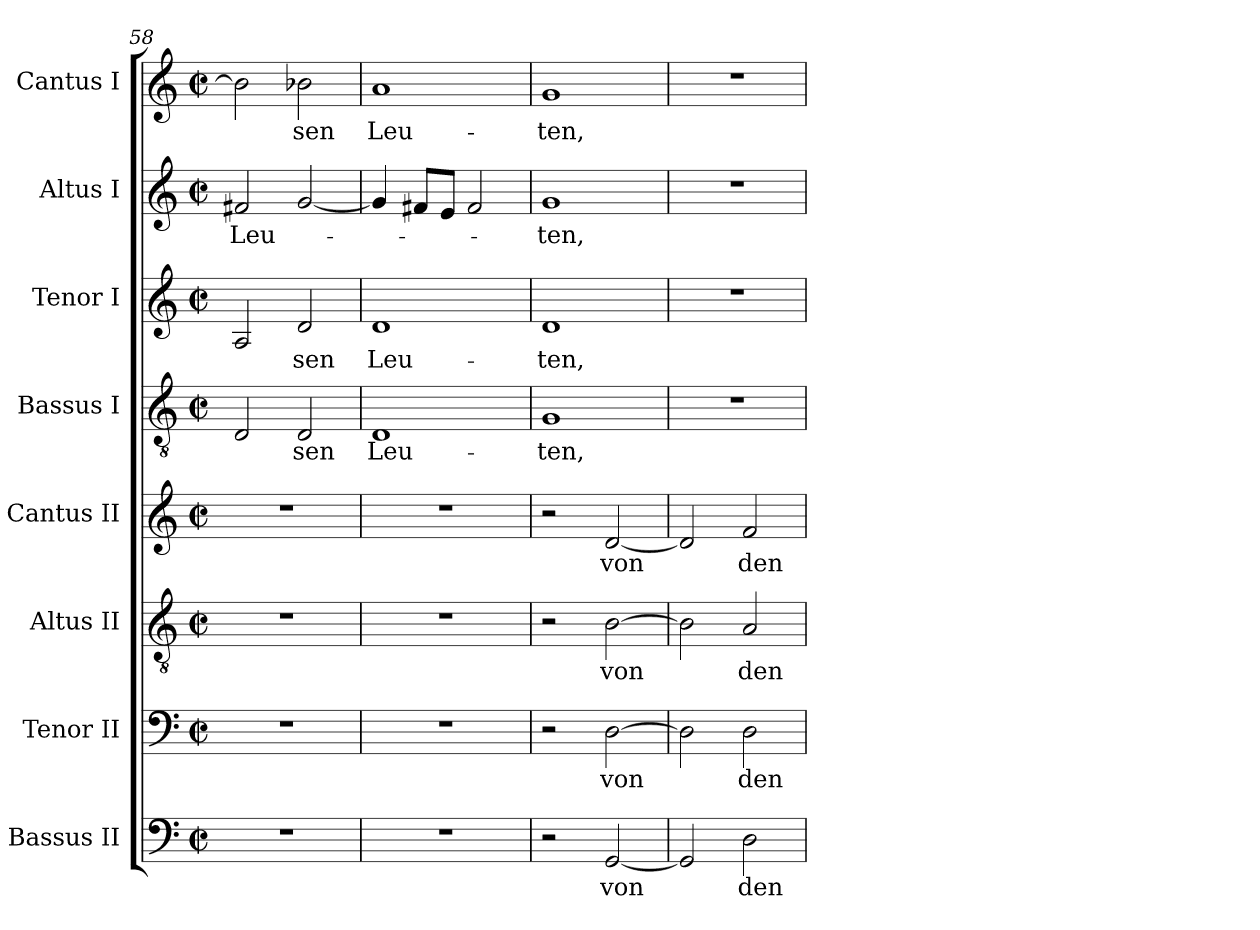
**kern	**text	**kern	**text	**kern	**text	**kern	**text	**kern	**text	**kern	**text	**kern	**text	**kern	**text
*part8	*part8	*part7	*part7	*part6	*part6	*part5	*part5	*part4	*part4	*part3	*part3	*part2	*part2	*part1	*part1
*staff8	*staff8	*staff7	*staff7	*staff6	*staff6	*staff5	*staff5	*staff4	*staff4	*staff3	*staff3	*staff2	*staff2	*staff1	*staff1
*I"Bassus II	*	*I"Tenor II	*	*I"Altus II	*	*I"Cantus II	*	*I"Bassus I	*	*I"Tenor I	*	*I"Altus I	*	*I"Cantus I	*
*I'B2	*	*I'T2	*	*I'A2	*	*I'C2	*	*I'B1	*	*I'T1	*	*I'A1	*	*I'C1	*
*clefF4	*	*clefF4	*	*clefGv2	*	*clefG2	*	*clefGv2	*	*clefG2	*	*clefG2	*	*clefG2	*
*k[]	*	*k[]	*	*k[]	*	*k[]	*	*k[]	*	*k[]	*	*k[]	*	*k[]	*
*C:	*	*C:	*	*C:	*	*C:	*	*C:	*	*C:	*	*C:	*	*C:	*
*M2/2	*	*M2/2	*	*M2/2	*	*M2/2	*	*M2/2	*	*M2/2	*	*M2/2	*	*M2/2	*
*met(c|)	*	*met(c|)	*	*met(c|)	*	*met(c|)	*	*met(c|)	*	*met(c|)	*	*met(c|)	*	*met(c|)	*
=58	=58	=58	=58	=58	=58	=58	=58	=58	=58	=58	=58	=58	=58	=58	=58
!	!	!	!	!	!	!	!	!	!	!	!	!	!LO:LY:b	!	!
1r	.	1r	.	1r	.	1r	.	2D/	.	2A/	.	2f#X/	Leu-	2b-\]	.
!	!	!	!	!	!	!	!	!	!LO:LY:b	!	!	!	!	!	!
!	!	!	!	!	!	!	!	!	!	!	!LO:LY:b	!	!	!	!
!	!	!	!	!	!	!	!	!	!	!	!	!	!	!	!LO:LY:b
.	.	.	.	.	.	.	.	2D/	-sen	2d/	-sen	[2g/	.	2b-X\	-sen
=59	=59	=59	=59	=59	=59	=59	=59	=59	=59	=59	=59	=59	=59	=59	=59
!	!	!	!	!	!	!	!	!	!LO:LY:b	!	!	!	!	!	!
!	!	!	!	!	!	!	!	!	!	!	!LO:LY:b	!	!	!	!
!	!	!	!	!	!	!	!	!	!	!	!	!	!	!	!LO:LY:b
1r	.	1r	.	1r	.	1r	.	1D	Leu-	1d	Leu-	4g/]	.	1a	Leu-
.	.	.	.	.	.	.	.	.	.	.	.	8f#X/L	.	.	.
.	.	.	.	.	.	.	.	.	.	.	.	8e/J	.	.	.
.	.	.	.	.	.	.	.	.	.	.	.	2f#/	.	.	.
=60	=60	=60	=60	=60	=60	=60	=60	=60	=60	=60	=60	=60	=60	=60	=60
!	!	!	!	!	!	!	!	!	!LO:LY:b	!	!	!	!	!	!
!	!	!	!	!	!	!	!	!	!	!	!LO:LY:b	!	!	!	!
!	!	!	!	!	!	!	!	!	!	!	!	!	!LO:LY:b	!	!
!	!	!	!	!	!	!	!	!	!	!	!	!	!	!	!LO:LY:b
2r	.	2r	.	2r	.	2r	.	1G	-ten,	1d	-ten,	1g	-ten,	1g	-ten,
!	!LO:LY:b	!	!	!	!	!	!	!	!	!	!	!	!	!	!
!	!	!	!LO:LY:b	!	!	!	!	!	!	!	!	!	!	!	!
!	!	!	!	!	!LO:LY:b	!	!	!	!	!	!	!	!	!	!
!	!	!	!	!	!	!	!LO:LY:b	!	!	!	!	!	!	!	!
[2GG/	von	[2D\	von	[2B\	von	[2d/	von	.	.	.	.	.	.	.	.
=61	=61	=61	=61	=61	=61	=61	=61	=61	=61	=61	=61	=61	=61	=61	=61
2GG/]	.	2D\]	.	2B\]	.	2d/]	.	1r	.	1r	.	1r	.	1r	.
!	!LO:LY:b	!	!	!	!	!	!	!	!	!	!	!	!	!	!
!	!	!	!LO:LY:b	!	!	!	!	!	!	!	!	!	!	!	!
!	!	!	!	!	!LO:LY:b	!	!	!	!	!	!	!	!	!	!
!	!	!	!	!	!	!	!LO:LY:b	!	!	!	!	!	!	!	!
2D\	den	2D\	den	2A/	den	2f/	den	.	.	.	.	.	.	.	.
=	=	=	=	=	=	=	=	=	=	=	=	=	=	=	=
*-	*-	*-	*-	*-	*-	*-	*-	*-	*-	*-	*-	*-	*-	*-	*-
